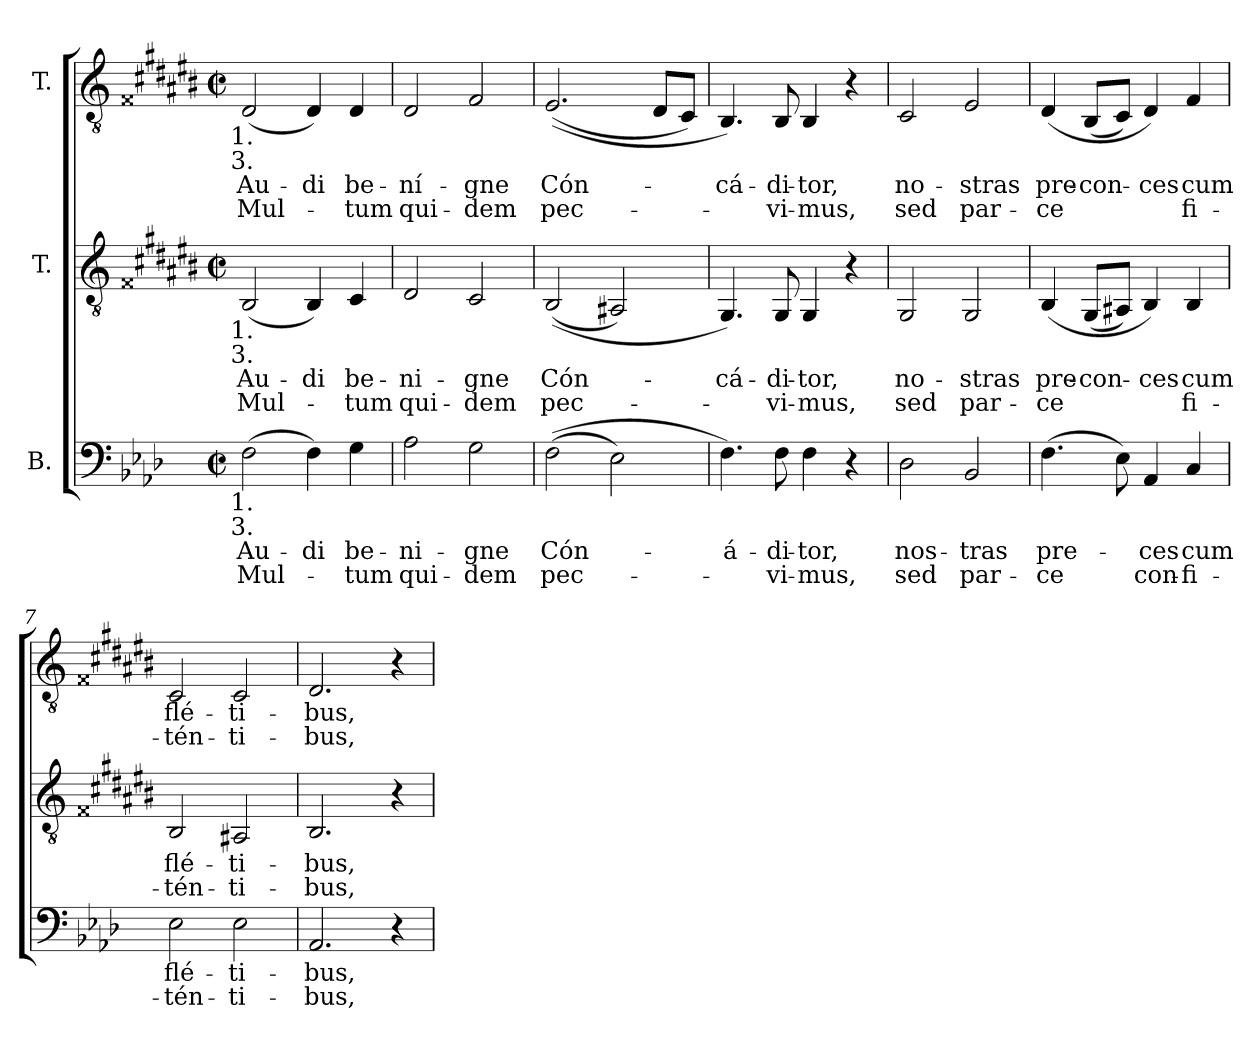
**kern	**text	**text	**kern	**text	**text	**kern	**text	**text
*part3	*part3	*part3	*part2	*part2	*part2	*part1	*part1	*part1
*staff3	*staff3	*staff3	*staff2	*staff2	*staff2	*staff1	*staff1	*staff1
*I"B.	*	*	*I"T.	*	*	*I"T.	*	*
!!LO:PB:g=z
*clefF4	*	*	*clefGv2	*	*	*clefGv2	*	*
*	*	*	*ITrd2c3	*	*	*ITrd2c3	*	*
*k[b-e-a-d-]	*	*	*k[f##c#g#d#a#e#b#]	*	*	*k[f##c#g#d#a#e#b#]	*	*
*f:	*	*	*e#:	*	*	*e#:	*	*
*M2/2	*	*	*M2/2	*	*	*M2/2	*	*
*met(c|)	*	*	*met(c|)	*	*	*met(c|)	*	*
*MM126	*	*	*MM126	*	*	*MM126	*	*
=1	=1	=1	=1	=1	=1	=1	=1	=1
!	!LO:LY:b:color=#000000	!LO:LY:b:color=#000000	!	!	!	!	!	!
!	!	!	!	!LO:LY:b:color=#000000	!LO:LY:b:color=#000000	!	!	!
!	!	!	!	!	!	!LO:TX:b:cj:t=1.	!	!
!	!	!	!	!	!	!LO:TX:b:cj:t=3.	!	!
!	!	!	!LO:TX:b:cj:t=1.	!	!	!	!	!
!	!	!	!LO:TX:b:cj:t=3.	!	!	!	!	!
!LO:TX:b:cj:t=1.	!	!	!	!	!	!	!	!
!LO:TX:b:cj:t=3.	!	!	!	!	!	!	!	!
!	!	!	!	!	!	!	!LO:LY:b:color=#000000	!LO:LY:b:color=#000000
(2Fi\	Au-	Mul-	(2GG#i/	Au-	Mul-	(2BB#i/	Au-	Mul-
!	!LO:LY:b:color=#000000	!	!	!	!	!	!	!
!	!	!	!	!LO:LY:b:color=#000000	!	!	!	!
!	!	!	!	!	!	!	!LO:LY:b:color=#000000	!
4Fi\)	-di	.	4GG#i/)	-di	.	4BB#i/)	-di	.
!	!LO:LY:b:color=#000000	!LO:LY:b:color=#000000	!	!	!	!	!	!
!	!	!	!	!LO:LY:b:color=#000000	!LO:LY:b:color=#000000	!	!	!
!	!	!	!	!	!	!	!LO:LY:b:color=#000000	!LO:LY:b:color=#000000
4Gi\	be-	-tum	4AA#i/	be-	-tum	4BB#i/	be-	-tum
=2	=2	=2	=2	=2	=2	=2	=2	=2
!	!LO:LY:b:color=#000000	!LO:LY:b:color=#000000	!	!	!	!	!	!
!	!	!	!	!LO:LY:b:color=#000000	!LO:LY:b:color=#000000	!	!	!
!	!	!	!	!	!	!	!LO:LY:b:color=#000000	!LO:LY:b:color=#000000
2A-i\	-ni-	qui-	2BB#i/	-ni-	qui-	2BB#i/	-ní-	qui-
!	!LO:LY:b:color=#000000	!LO:LY:b:color=#000000	!	!	!	!	!	!
!	!	!	!	!LO:LY:b:color=#000000	!LO:LY:b:color=#000000	!	!	!
!	!	!	!	!	!	!	!LO:LY:b:color=#000000	!LO:LY:b:color=#000000
2Gi\	-gne	-dem	2AA#i/	-gne	-dem	2D#i/	-gne	-dem
=3	=3	=3	=3	=3	=3	=3	=3	=3
!	!LO:LY:b:color=#000000	!LO:LY:b:color=#000000	!	!	!	!	!	!
!	!	!	!	!LO:LY:b:color=#000000	!LO:LY:b:color=#000000	!	!	!
!	!	!	!	!	!	!	!LO:LY:b:color=#000000	!LO:LY:b:color=#000000
((2Fi\	Cón-	pec-	((2GG#i/	Cón-	pec-	((2.C#i/	Cón-	pec-
2E-i\)	.	.	2FF##i/)	.	.	.	.	.
.	.	.	.	.	.	8BB#i/L	.	.
.	.	.	.	.	.	8AA#i/J)	.	.
=4	=4	=4	=4	=4	=4	=4	=4	=4
!	!LO:LY:b:color=#000000	!	!	!	!	!	!	!
!	!	!	!	!LO:LY:b:color=#000000	!	!	!	!
!	!	!	!	!	!	!	!LO:LY:b:color=#000000	!
4.Fi\)	-á-	.	4.EE#i/)	-cá-	.	4.GG#i/)	-cá-	.
!	!LO:LY:b:color=#000000	!LO:LY:b:color=#000000	!	!	!	!	!	!
!	!	!	!	!LO:LY:b:color=#000000	!LO:LY:b:color=#000000	!	!	!
!	!	!	!	!	!	!	!LO:LY:b:color=#000000	!LO:LY:b:color=#000000
8Fi\	-di-	-vi-	8EE#i/	-di-	-vi-	8GG#i/	-di-	-vi-
!	!LO:LY:b:color=#000000	!LO:LY:b:color=#000000	!	!	!	!	!	!
!	!	!	!	!LO:LY:b:color=#000000	!LO:LY:b:color=#000000	!	!	!
!	!	!	!	!	!	!	!LO:LY:b:color=#000000	!LO:LY:b:color=#000000
4Fi\	-tor,	-mus,	4EE#i/	-tor,	-mus,	4GG#i/	-tor,	-mus,
4r	.	.	4r	.	.	4r	.	.
=5	=5	=5	=5	=5	=5	=5	=5	=5
!	!LO:LY:b:color=#000000	!LO:LY:b:color=#000000	!	!	!	!	!	!
!	!	!	!	!LO:LY:b:color=#000000	!LO:LY:b:color=#000000	!	!	!
!	!	!	!	!	!	!	!LO:LY:b:color=#000000	!LO:LY:b:color=#000000
2D-i\	nos-	sed	2EE#i/	no-	sed	2AA#i/	no-	sed
!	!LO:LY:b:color=#000000	!LO:LY:b:color=#000000	!	!	!	!	!	!
!	!	!	!	!LO:LY:b:color=#000000	!LO:LY:b:color=#000000	!	!	!
!	!	!	!	!	!	!	!LO:LY:b:color=#000000	!LO:LY:b:color=#000000
2BB-i/	-tras	par-	2EE#i/	-stras	par-	2C#i/	-stras	par-
=6	=6	=6	=6	=6	=6	=6	=6	=6
!	!LO:LY:b:color=#000000	!LO:LY:b:color=#000000	!	!	!	!	!	!
!	!	!	!	!LO:LY:b:color=#000000	!LO:LY:b:color=#000000	!	!	!
!	!	!	!	!	!	!	!LO:LY:b:color=#000000	!LO:LY:b:color=#000000
(4.Fi\	pre-	-ce	(4GG#i/	pre-	-ce	(4BB#i/	pre-	-ce
!	!	!	!	!LO:LY:b:color=#000000	!	!	!	!
!	!	!	!	!	!	!	!LO:LY:b:color=#000000	!
.	.	.	(8EE#i/L	con-	.	(8GG#i/L	con-	.
8E-i\)	.	.	8FF##i/J)	.	.	8AA#i/J)	.	.
!	!LO:LY:b:color=#000000	!LO:LY:b:color=#000000	!	!	!	!	!	!
!	!	!	!	!LO:LY:b:color=#000000	!	!	!	!
!	!	!	!	!	!	!	!LO:LY:b:color=#000000	!
4AA-i/	-ces	con-	4GG#i/)	-ces	.	4BB#i/)	-ces	.
!	!LO:LY:b:color=#000000	!LO:LY:b:color=#000000	!	!	!	!	!	!
!	!	!	!	!LO:LY:b:color=#000000	!LO:LY:b:color=#000000	!	!	!
!	!	!	!	!	!	!	!LO:LY:b:color=#000000	!LO:LY:b:color=#000000
4Ci/	cum	-fi-	4GG#i/	cum	-fi-	4D#i/	cum	-fi-
!!LO:LB:g=z
=7	=7	=7	=7	=7	=7	=7	=7	=7
!	!LO:LY:b:color=#000000	!LO:LY:b:color=#000000	!	!	!	!	!	!
!	!	!	!	!LO:LY:b:color=#000000	!LO:LY:b:color=#000000	!	!	!
!	!	!	!	!	!	!	!LO:LY:b:color=#000000	!LO:LY:b:color=#000000
2E-i\	flé-	-tén-	2GG#i/	flé-	-tén-	2AA#i/	flé-	-tén-
!	!LO:LY:b:color=#000000	!LO:LY:b:color=#000000	!	!	!	!	!	!
!	!	!	!	!LO:LY:b:color=#000000	!LO:LY:b:color=#000000	!	!	!
!	!	!	!	!	!	!	!LO:LY:b:color=#000000	!LO:LY:b:color=#000000
2E-i\	-ti-	-ti-	2FF##i/	-ti-	-ti-	2AA#i/	-ti-	-ti-
=8	=8	=8	=8	=8	=8	=8	=8	=8
!	!LO:LY:b:color=#000000	!LO:LY:b:color=#000000	!	!	!	!	!	!
!	!	!	!	!LO:LY:b:color=#000000	!LO:LY:b:color=#000000	!	!	!
!	!	!	!	!	!	!	!LO:LY:b:color=#000000	!LO:LY:b:color=#000000
2.AA-i/	-bus,	-bus,	2.GG#i/	-bus,	-bus,	2.BB#i/	-bus,	-bus,
4r	.	.	4r	.	.	4r	.	.
=	=	=	=	=	=	=	=	=
*-	*-	*-	*-	*-	*-	*-	*-	*-
